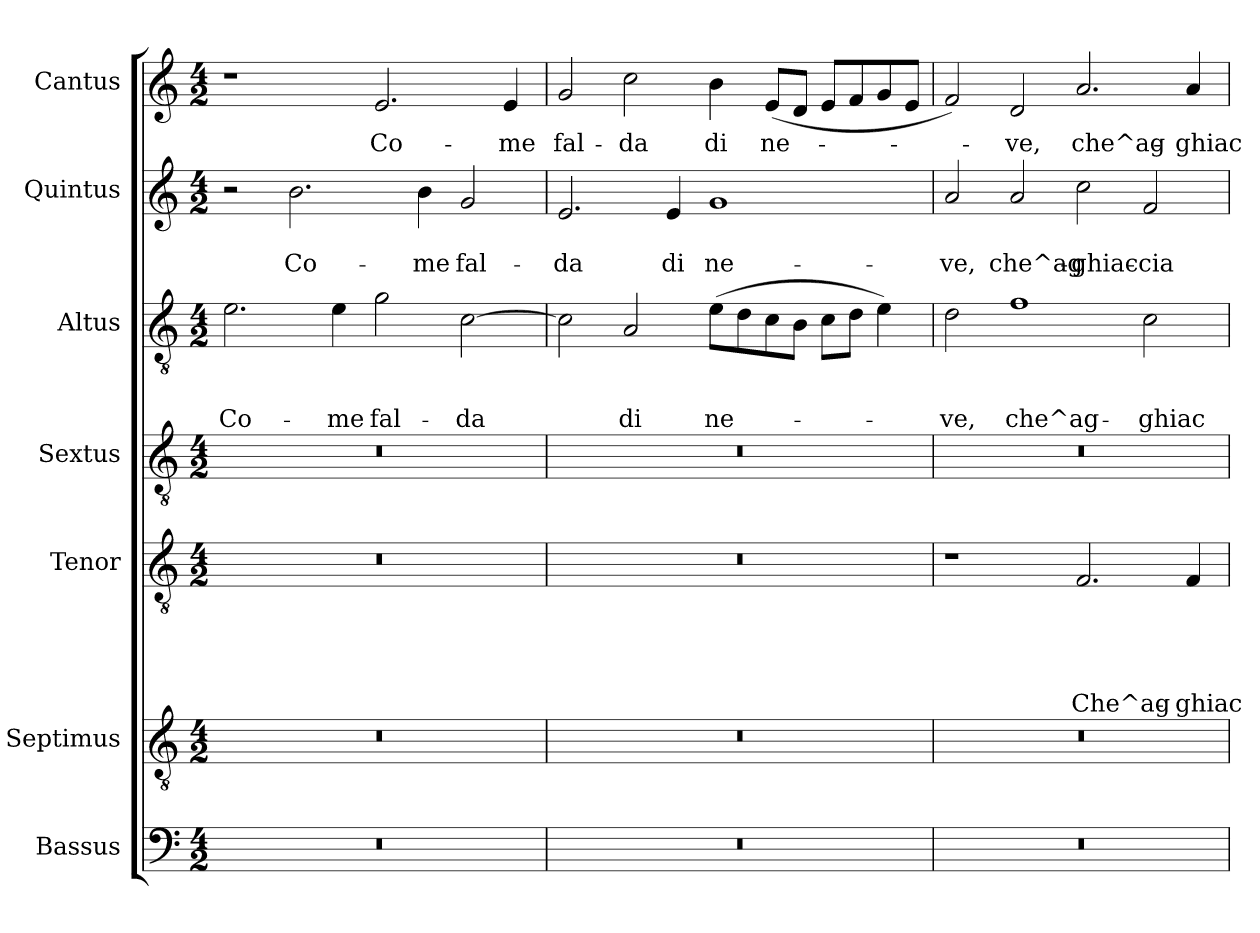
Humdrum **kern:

**kern	**kern	**kern	**text	**text	**text	**text	**text	**kern	**kern	**text	**text	**text	**kern	**text	**text	**kern	**text
*part7	*part6	*part5	*part5	*part5	*part5	*part5	*part5	*part4	*part3	*part3	*part3	*part3	*part2	*part2	*part2	*part1	*part1
*staff7	*staff6	*staff5	*staff5	*staff5	*staff5	*staff5	*staff5	*staff4	*staff3	*staff3	*staff3	*staff3	*staff2	*staff2	*staff2	*staff1	*staff1
*I"Bassus	*I"Septimus	*I"Tenor	*	*	*	*	*	*I"Sextus	*I"Altus	*	*	*	*I"Quintus	*	*	*I"Cantus	*
*clefF4	*clefGv2	*clefGv2	*	*	*	*	*	*clefGv2	*clefGv2	*	*	*	*clefG2	*	*	*clefG2	*
*k[]	*k[]	*k[]	*	*	*	*	*	*k[]	*k[]	*	*	*	*k[]	*	*	*k[]	*
*C:	*C:	*C:	*	*	*	*	*	*C:	*C:	*	*	*	*C:	*	*	*C:	*
*M4/2	*M4/2	*M4/2	*	*	*	*	*	*M4/2	*M4/2	*	*	*	*M4/2	*	*	*M4/2	*
=1	=1	=1	=1	=1	=1	=1	=1	=1	=1	=1	=1	=1	=1	=1	=1	=1	=1
!	!	!	!	!	!	!	!	!	!	!	!	!LO:LY:b	!	!	!	!	!
0r	0r	0r	.	.	.	.	.	0r	2.e\	.	.	Co-	2r	.	.	1r	.
!	!	!	!	!	!	!	!	!	!	!	!	!	!	!	!LO:LY:b	!	!
.	.	.	.	.	.	.	.	.	.	.	.	.	2.b\	.	Co-	.	.
!	!	!	!	!	!	!	!	!	!	!	!	!LO:LY:b	!	!	!	!	!
.	.	.	.	.	.	.	.	.	4e\	.	.	-me	.	.	.	.	.
!	!	!	!	!	!	!	!	!	!	!	!	!LO:LY:b	!	!	!	!	!LO:LY:b
.	.	.	.	.	.	.	.	.	2g\	.	.	fal-	.	.	.	2.e/	Co-
!	!	!	!	!	!	!	!	!	!	!	!	!	!	!	!LO:LY:b	!	!
.	.	.	.	.	.	.	.	.	.	.	.	.	4b\	.	-me	.	.
!	!	!	!	!	!	!	!	!	!	!	!	!LO:LY:b	!	!	!LO:LY:b	!	!
.	.	.	.	.	.	.	.	.	[>2c\	.	.	-da	2g/	.	fal-	.	.
!	!	!	!	!	!	!	!	!	!	!	!	!	!	!	!	!	!LO:LY:b
.	.	.	.	.	.	.	.	.	.	.	.	.	.	.	.	4e/	-me
=2	=2	=2	=2	=2	=2	=2	=2	=2	=2	=2	=2	=2	=2	=2	=2	=2	=2
!	!	!	!	!	!	!	!	!	!	!	!	!	!	!	!LO:LY:b	!	!LO:LY:b
0r	0r	0r	.	.	.	.	.	0r	2c\]	.	.	.	2.e/	.	-da	2g/	fal-
!	!	!	!	!	!	!	!	!	!	!	!	!LO:LY:b	!	!	!	!	!LO:LY:b
.	.	.	.	.	.	.	.	.	2A/	.	.	di	.	.	.	2cc\	-da
!	!	!	!	!	!	!	!	!	!	!	!	!	!	!	!LO:LY:b	!	!
.	.	.	.	.	.	.	.	.	.	.	.	.	4e/	.	di	.	.
!	!	!	!	!	!	!	!	!	!	!	!	!LO:LY:b	!	!	!LO:LY:b	!	!LO:LY:b
.	.	.	.	.	.	.	.	.	(>8e\L	.	.	ne-	1g	.	ne-	4b\	di
.	.	.	.	.	.	.	.	.	8d\	.	.	.	.	.	.	.	.
!	!	!	!	!	!	!	!	!	!	!	!	!	!	!	!	!	!LO:LY:b
.	.	.	.	.	.	.	.	.	8c\	.	.	.	.	.	.	(<8e/L	ne-
.	.	.	.	.	.	.	.	.	8B\J	.	.	.	.	.	.	8d/J	.
.	.	.	.	.	.	.	.	.	8c\L	.	.	.	.	.	.	8e/L	.
.	.	.	.	.	.	.	.	.	8d\J	.	.	.	.	.	.	8f/	.
.	.	.	.	.	.	.	.	.	4e\)	.	.	.	.	.	.	8g/	.
.	.	.	.	.	.	.	.	.	.	.	.	.	.	.	.	8e/J	.
=3	=3	=3	=3	=3	=3	=3	=3	=3	=3	=3	=3	=3	=3	=3	=3	=3	=3
!	!	!	!	!	!	!	!	!	!	!	!	!LO:LY:b	!	!	!LO:LY:b	!	!
0r	0r	1r	.	.	.	.	.	0r	2d\	.	.	-ve,	2a/	.	-ve,	2f/)	.
!	!	!	!	!	!	!	!	!	!	!	!	!LO:LY:b	!	!	!LO:LY:b	!	!LO:LY:b
.	.	.	.	.	.	.	.	.	1f	.	.	che^ag-	2a/	.	che^ag-	2d/	-ve,
!	!	!	!	!	!	!	!LO:LY:b:rj	!	!	!	!	!	!	!	!LO:LY:b	!	!LO:LY:b
.	.	2.F/	.	.	.	.	Che^ag-	.	.	.	.	.	2cc\	.	-ghiac-	2.a/	che^ag-
!	!	!	!	!	!	!	!	!	!	!	!	!LO:LY:b	!	!	!LO:LY:b	!	!
.	.	.	.	.	.	.	.	.	2c\	.	.	-ghiac-	2f/	.	-cia-	.	.
!	!	!	!	!	!	!	!LO:LY:b:rj	!	!	!	!	!	!	!	!	!	!LO:LY:b
.	.	4F/	.	.	.	.	-ghiac-	.	.	.	.	.	.	.	.	4a/	-ghiac-
=	=	=	=	=	=	=	=	=	=	=	=	=	=	=	=	=	=
*-	*-	*-	*-	*-	*-	*-	*-	*-	*-	*-	*-	*-	*-	*-	*-	*-	*-
